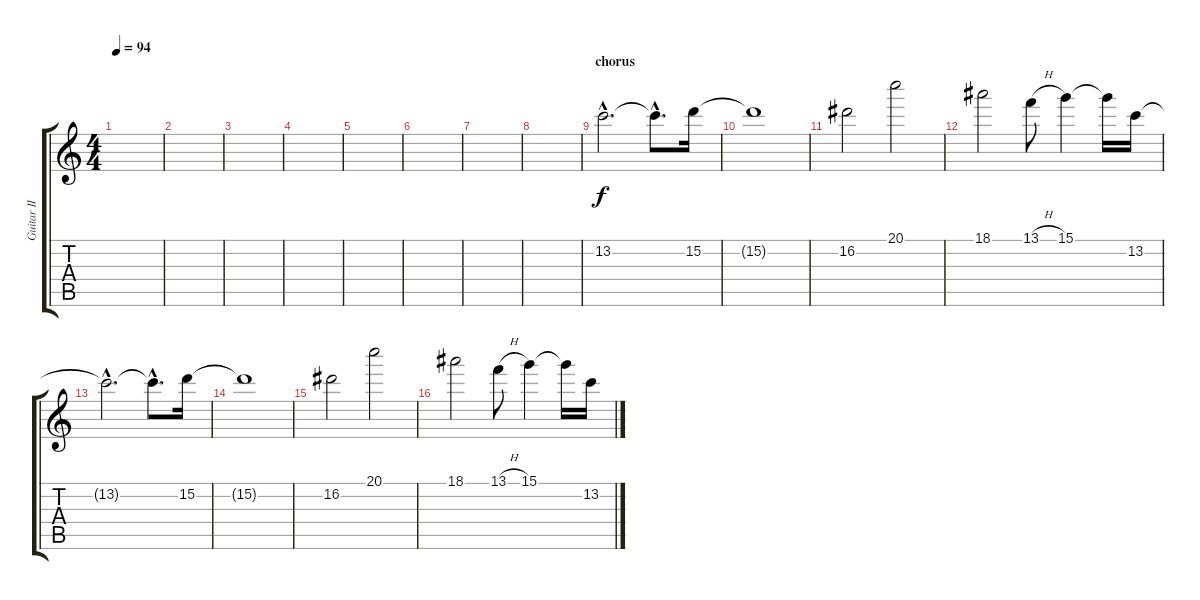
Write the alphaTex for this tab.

\track ("Guitar II" "Guitar II") {instrument overdrivenguitar}
\staff {score tabs}
\tuning (E4 B3 G3 D3 A2 E2) {hide}
\ts (4 4)
\tempo 94
\clef g2
\ks c
|
|
|
|
|
|
|
|
\section ("" "chorus")
13.2{hac}.2{d} 13.2{hac t}.8{d} 15.2.16 |
15.2{t}.1 |
16.2.2 20.1.2 |
18.1.2 13.1{h}.8 15.1.4 15.1{t}.16 13.2.16 |
13.2{hac t}.2{d} 13.2{hac t}.8{d} 15.2.16 |
15.2{t}.1 |
16.2.2 20.1.2 |
18.1.2 13.1{h}.8 15.1.4 15.1{t}.16 13.2.16
